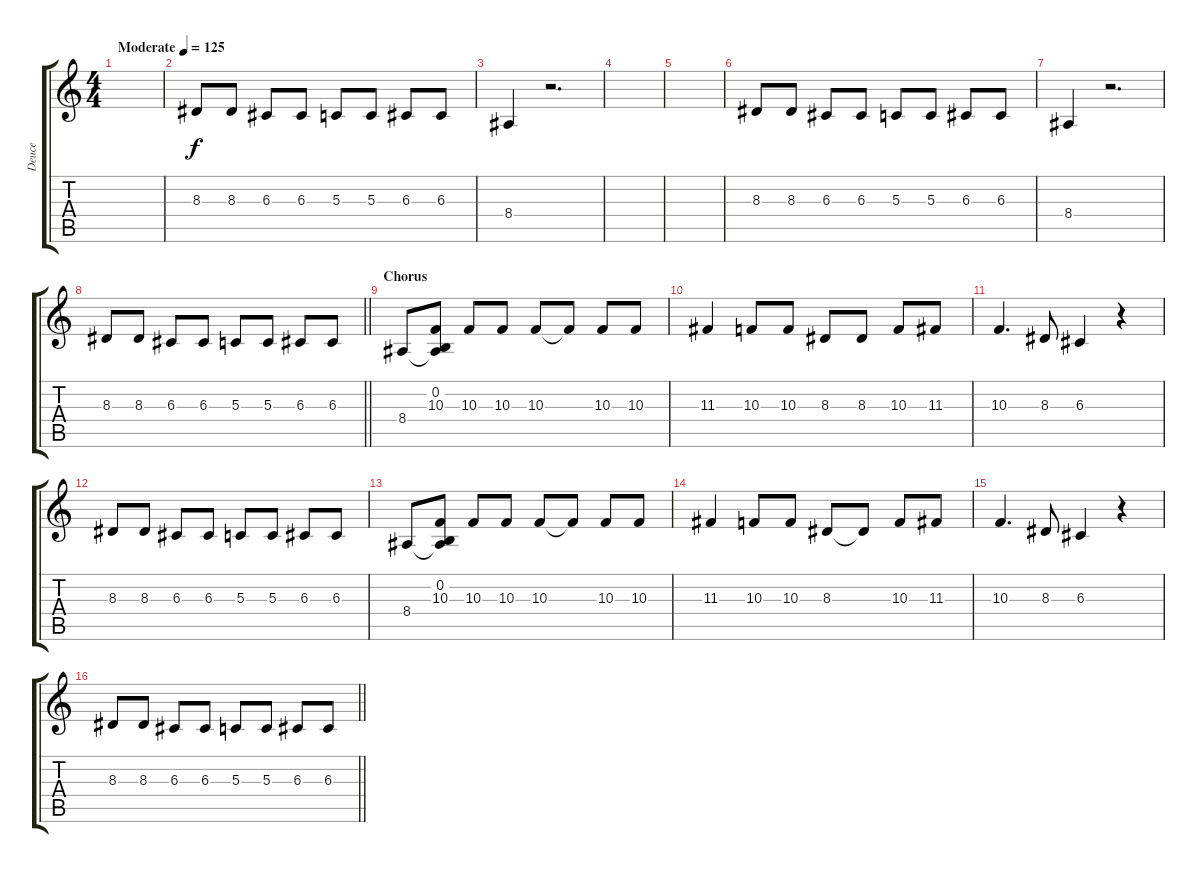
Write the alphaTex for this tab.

\track ("Deuce" "Deuce") {instrument clarinet}
\staff {score tabs}
\tuning (E4 B3 G3 D3 A2 D2) {hide}
\ts (4 4)
\tempo (125 "Moderate")
\clef g2
\ks c
|
8.3.8 8.3.8 6.3.8 6.3.8 5.3.8 5.3.8 6.3.8 6.3.8 |
8.4.4 r.2{d} |
|
|
8.3.8 8.3.8 6.3.8 6.3.8 5.3.8 5.3.8 6.3.8 6.3.8 |
8.4.4 r.2{d} |
\barLineRight lightlight
8.3.8 8.3.8 6.3.8 6.3.8 5.3.8 5.3.8 6.3.8 6.3.8 |
\section ("" "Chorus")
8.4.8 (0.2 10.3 8.4{t}).8 10.3.8 10.3.8 10.3.8 10.3{t}.8 10.3.8 10.3.8 |
11.3.4 10.3.8 10.3.8 8.3.8 8.3.8 10.3.8 11.3.8 |
10.3.4{d} 8.3.8 6.3.4 r.4 |
8.3.8 8.3.8 6.3.8 6.3.8 5.3.8 5.3.8 6.3.8 6.3.8 |
8.4.8 (0.2 10.3 8.4{t}).8 10.3.8 10.3.8 10.3.8 10.3{t}.8 10.3.8 10.3.8 |
11.3.4 10.3.8 10.3.8 8.3.8 8.3{t}.8 10.3.8 11.3.8 |
10.3.4{d} 8.3.8 6.3.4 r.4 |
\barLineRight lightlight
8.3.8 8.3.8 6.3.8 6.3.8 5.3.8 5.3.8 6.3.8 6.3.8
